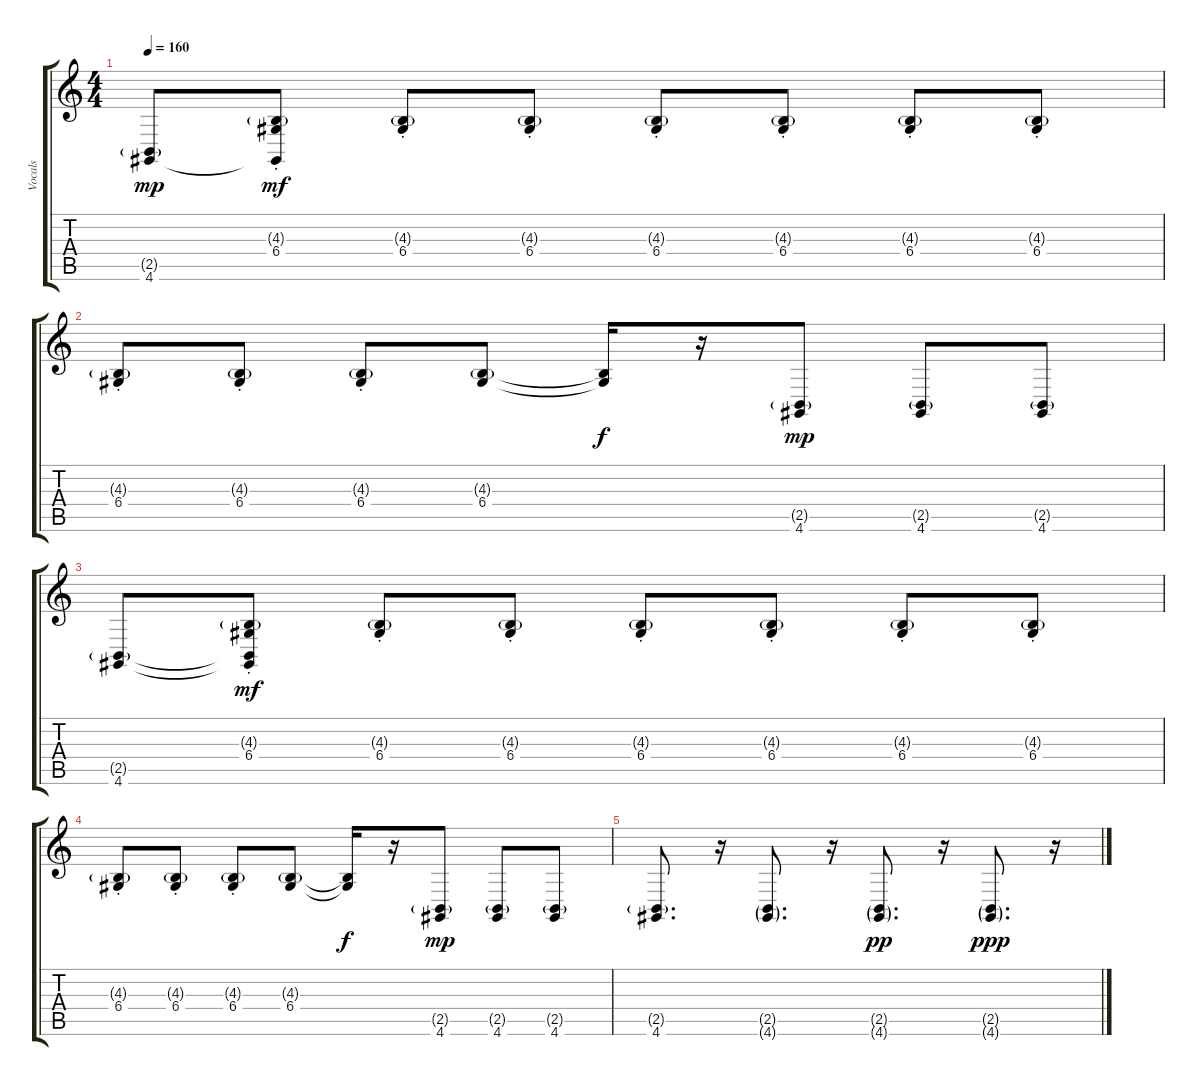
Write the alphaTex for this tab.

\track ("Vocals" "Vocals") {instrument bassoon}
\staff {score tabs}
\tuning (E4 B3 G3 D3 A2 E2) {hide}
\ts (4 4)
\tempo 160
\clef g2
\ks c
(2.5{g} 4.6).8{dy mp} (4.3{g st} 6.4{st} 4.6{t}).8{dy mf} (4.3{g st} 6.4{st}).8 (4.3{g st} 6.4{st}).8 (4.3{g st} 6.4{st}).8 (4.3{g st} 6.4{st}).8 (4.3{g st} 6.4).8 (4.3{g st} 6.4{st}).8 |
(4.3{g st} 6.4{st}).8 (4.3{g st} 6.4{st}).8 (4.3{g st} 6.4{st}).8 (4.3{g} 6.4).8 (4.3{t} 6.4{t}).16{dy f} r.16 (2.5{g} 4.6).8{dy mp} (2.5{g} 4.6).8 (2.5{g} 4.6).8 |
(2.5{g} 4.6).8 (4.3{g st} 6.4{st} 2.5{t} 4.6{t}).8{dy mf} (4.3{g st} 6.4{st}).8 (4.3{g st} 6.4{st}).8 (4.3{g st} 6.4{st}).8 (4.3{g st} 6.4{st}).8 (4.3{g st} 6.4).8 (4.3{g st} 6.4{st}).8 |
(4.3{g st} 6.4{st}).8 (4.3{g st} 6.4{st}).8 (4.3{g st} 6.4{st}).8 (4.3{g} 6.4).8 (4.3{t} 6.4{t}).16{dy f} r.16 (2.5{g} 4.6).8{dy mp} (2.5{g} 4.6).8 (2.5{g} 4.6).8 |
(2.5{g} 4.6).8{d} r.16 (2.5{g} 4.6{g}).8{d} r.16 (2.5{g} 4.6{g}).8{d dy pp} r.16 (2.5{g} 4.6{g}).8{d dy ppp} r.16
